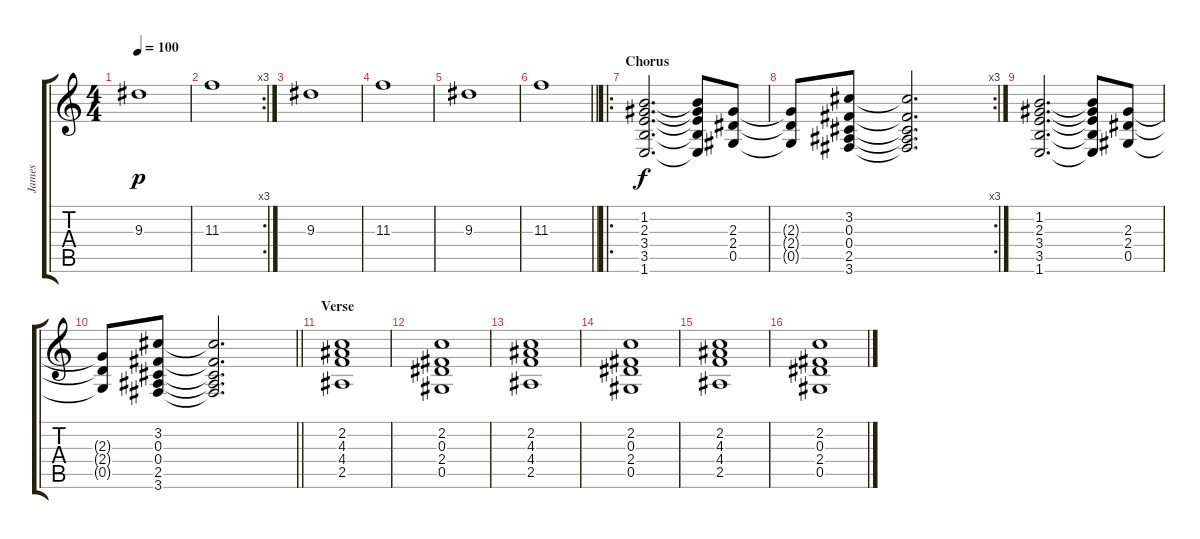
\track ("James" "James") {instrument distortionguitar}
\staff {score tabs}
\tuning (Eb4 Bb3 Gb3 Db3 Ab2 Eb2) {hide}
\ts (4 4)
\tempo 100
\clef g2
\ks c
9.3.1{dy p} |
\rc 3
11.3.1 |
9.3.1 |
11.3.1 |
9.3.1 |
\barLineRight lightlight
11.3.1 |
\ro
\section ("" "Chorus")
(1.2 2.3 3.4 3.5 1.6).2{d dy f instrument distortionguitar} (1.2{t} 2.3{t} 3.4{t} 3.5{t} 1.6{t}).8 (2.3 2.4 0.5).8 |
\rc 3
(2.3{t} 2.4{t} 0.5{t}).8 (3.2 0.3 0.4 2.5 3.6).8 (3.2{t} 0.3{t} 0.4{t} 2.5{t} 3.6{t}).2{d} |
(1.2 2.3 3.4 3.5 1.6).2{d} (1.2{t} 2.3{t} 3.4{t} 3.5{t} 1.6{t}).8 (2.3 2.4 0.5).8 |
\barLineRight lightlight
(2.3{t} 2.4{t} 0.5{t}).8 (3.2 0.3 0.4 2.5 3.6).8 (3.2{t} 0.3{t} 0.4{t} 2.5{t} 3.6{t}).2{d} |
\section ("" "Verse")
(2.2 4.3 4.4 2.5).1 |
(2.2 0.3 2.4 0.5).1 |
(2.2 4.3 4.4 2.5).1 |
(2.2 0.3 2.4 0.5).1 |
(2.2 4.3 4.4 2.5).1 |
(2.2 0.3 2.4 0.5).1
